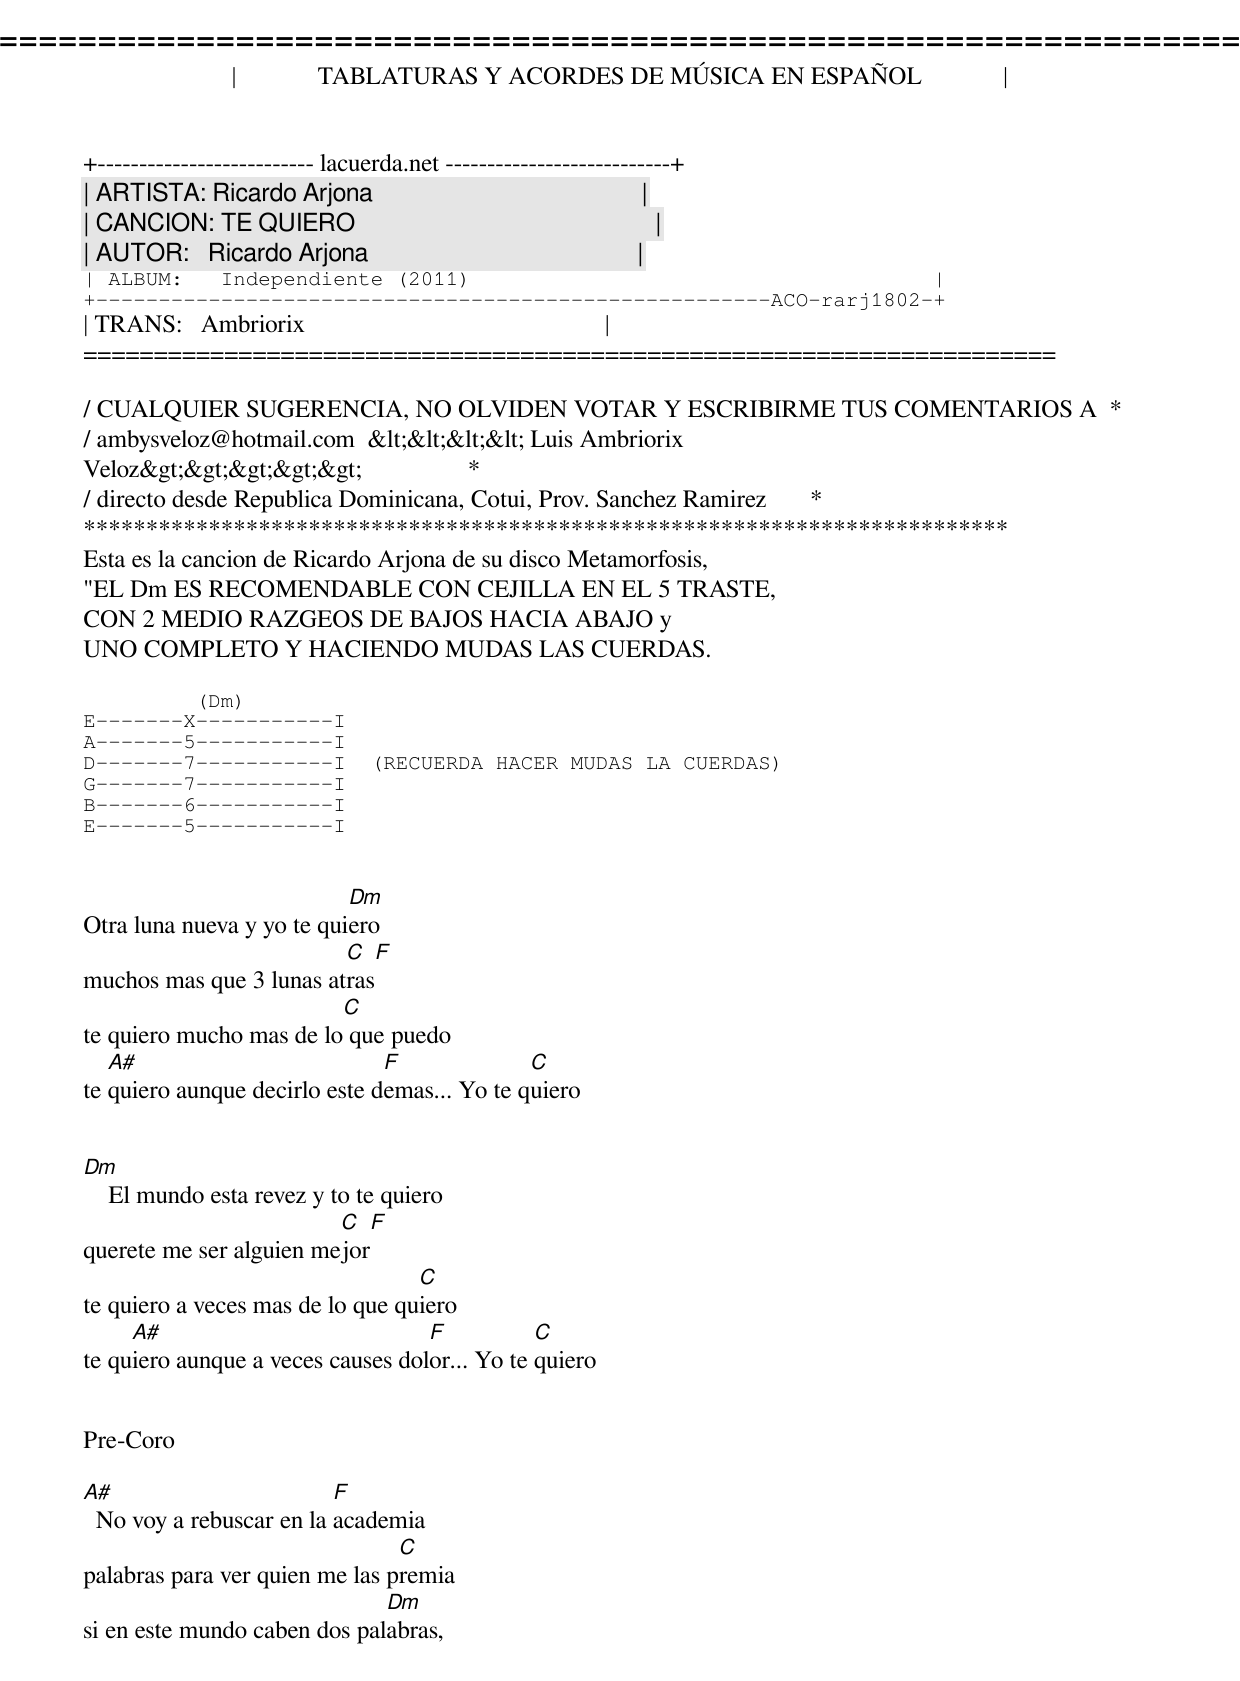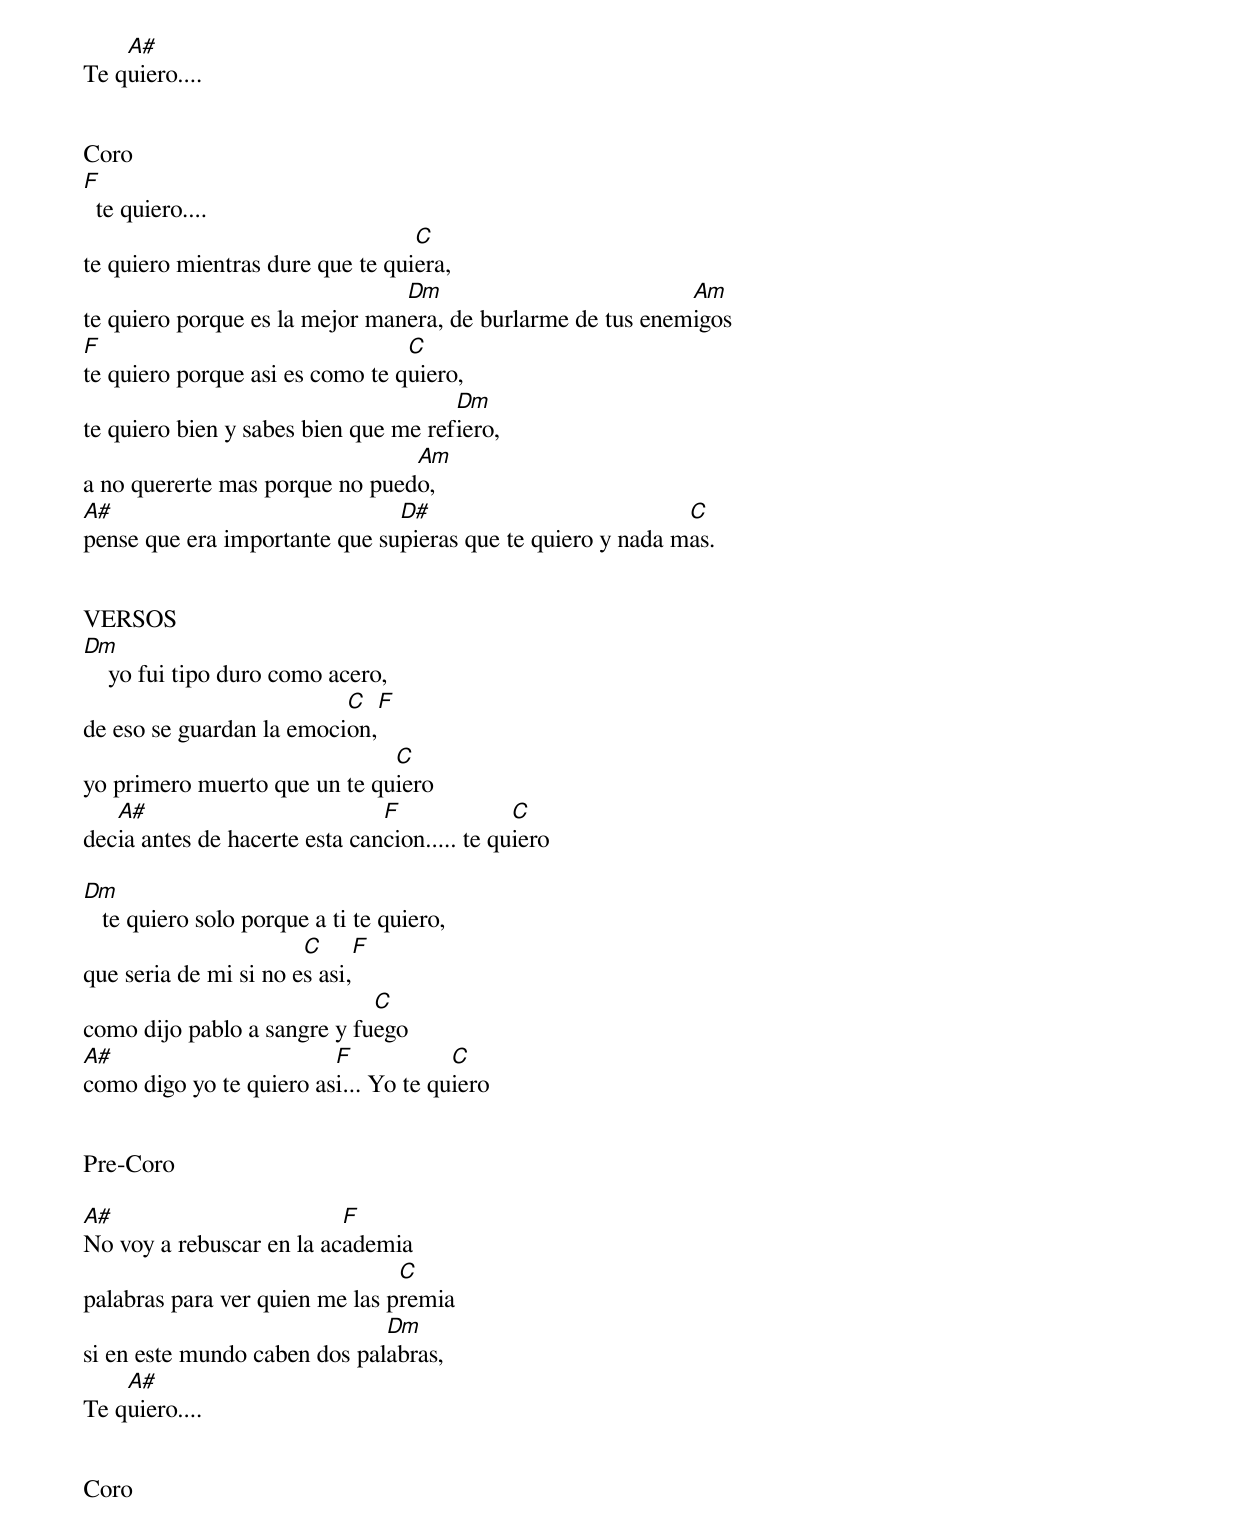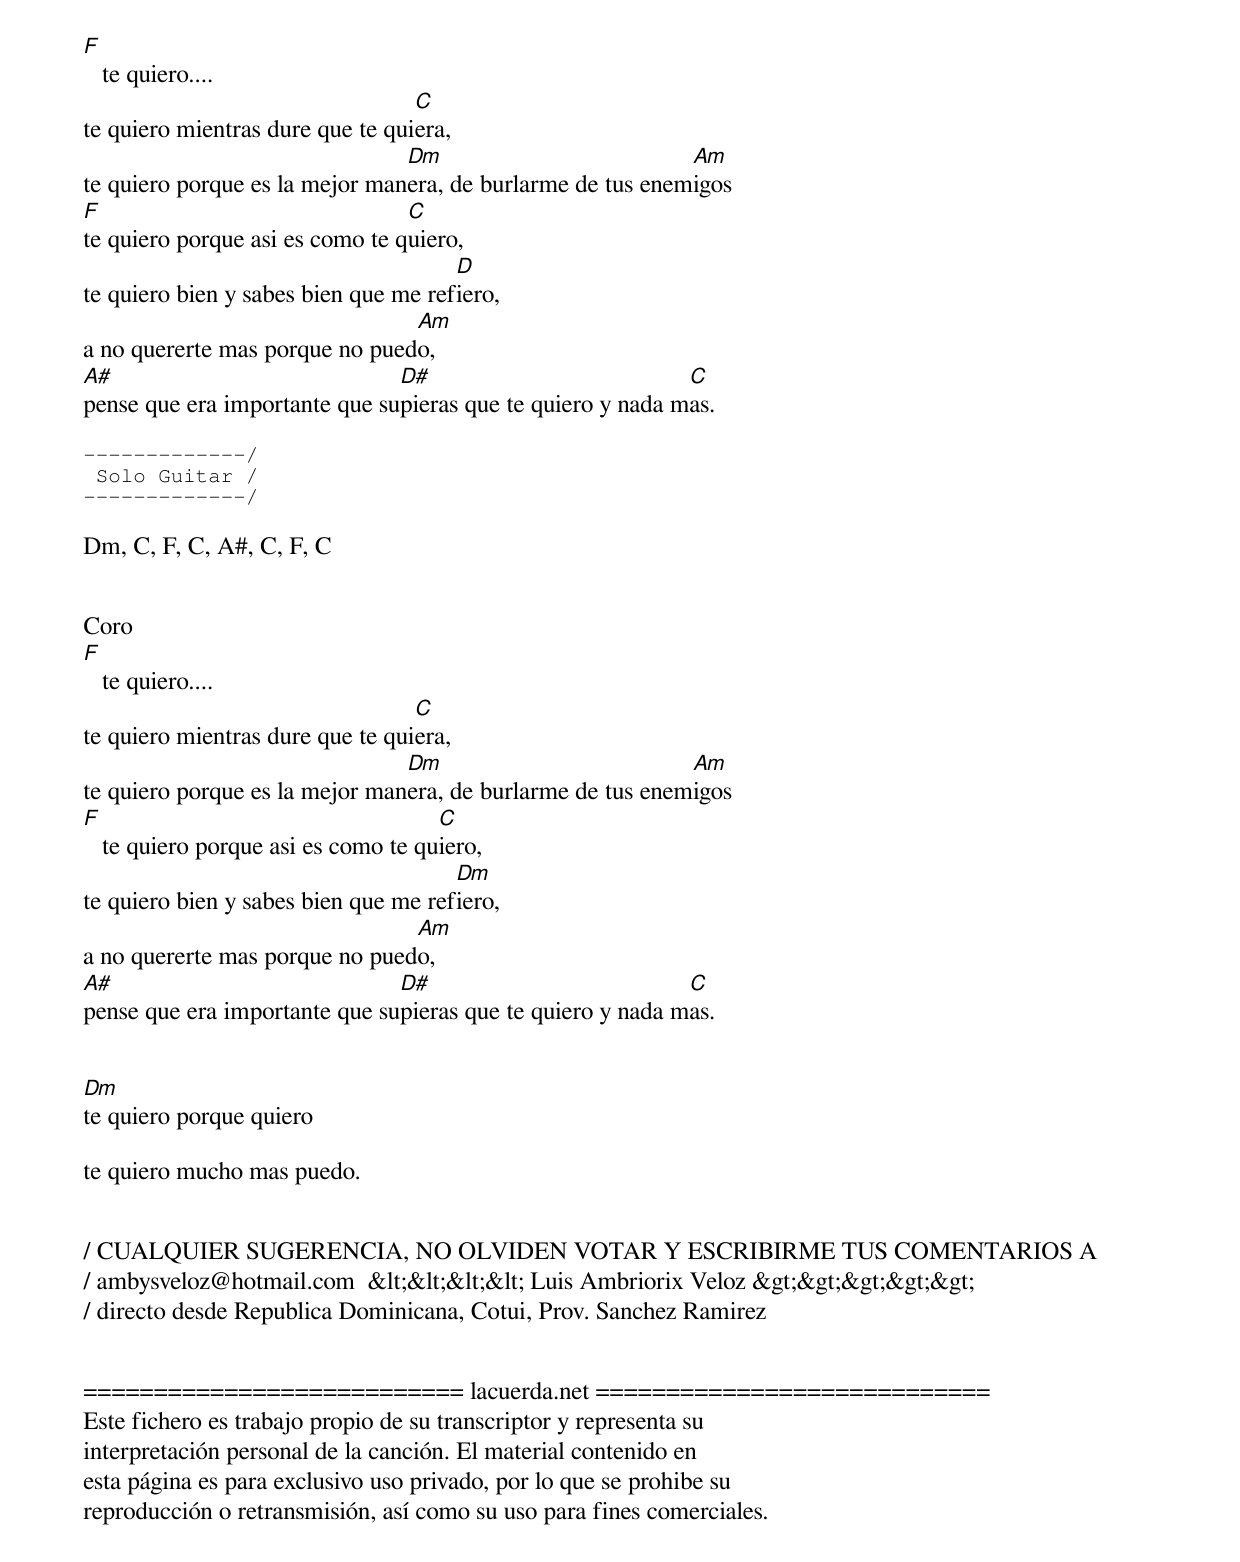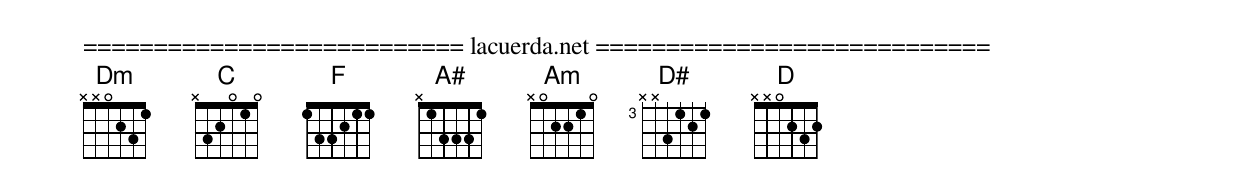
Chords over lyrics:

=====================================================================
|             TABLATURAS Y ACORDES DE MÚSICA EN ESPAÑOL             |
+-------------------------- lacuerda.net ---------------------------+
| ARTISTA: Ricardo Arjona                                           |
| CANCION: TE QUIERO                                                |
| AUTOR:   Ricardo Arjona                                           |
| ALBUM:   Independiente (2011)                                     |
+------------------------------------------------------ACO-rarj1802-+
| TRANS:   Ambriorix                                                |
=====================================================================

/ CUALQUIER SUGERENCIA, NO OLVIDEN VOTAR Y ESCRIBIRME TUS COMENTARIOS A  *
/ ambysveloz@hotmail.com  &lt;&lt;&lt;&lt; Luis Ambriorix
Veloz&gt;&gt;&gt;&gt;&gt;                 *
/ directo desde Republica Dominicana, Cotui, Prov. Sanchez Ramirez       *
**************************************************************************
Esta es la cancion de Ricardo Arjona de su disco Metamorfosis,
"EL Dm ES RECOMENDABLE CON CEJILLA EN EL 5 TRASTE,
CON 2 MEDIO RAZGEOS DE BAJOS HACIA ABAJO y
UNO COMPLETO Y HACIENDO MUDAS LAS CUERDAS.

         (Dm)
E-------X-----------I
A-------5-----------I
D-------7-----------I  (RECUERDA HACER MUDAS LA CUERDAS)
G-------7-----------I
B-------6-----------I
E-------5-----------I


                           Dm
Otra luna nueva y yo te quiero
                         C      F
muchos mas que 3 lunas atras
                         C
te quiero mucho mas de lo que puedo
   A#                          F              C
te quiero aunque decirlo este demas... Yo te quiero


Dm
    El mundo esta revez y to te quiero
                         C      F
querete me ser alguien mejor
                                  C
te quiero a veces mas de lo que quiero
     A#                            F           C
te quiero aunque a veces causes dolor... Yo te quiero


Pre-Coro

A#                        F
  No voy a rebuscar en la academia
                                C
palabras para ver quien me las premia
                              Dm
si en este mundo caben dos palabras,
    A#
Te quiero....


Coro
F
  te quiero....
                                  C
te quiero mientras dure que te quiera,
                                Dm                          Am
te quiero porque es la mejor manera, de burlarme de tus enemigos
F                                C
te quiero porque asi es como te quiero,
                                      Dm
te quiero bien y sabes bien que me refiero,
                                Am
a no quererte mas porque no puedo,
A#                             D#                           C
pense que era importante que supieras que te quiero y nada mas.


VERSOS
Dm
    yo fui tipo duro como acero,
                          C      F
de eso se guardan la emocion,
                              C
yo primero muerto que un te quiero
   A#                          F              C
decia antes de hacerte esta cancion..... te quiero

Dm
   te quiero solo porque a ti te quiero,
                       C        F
que seria de mi si no es asi,
                             C
como dijo pablo a sangre y fuego
A#                       F            C
como digo yo te quiero asi... Yo te quiero


Pre-Coro

A#                        F
No voy a rebuscar en la academia
                                C
palabras para ver quien me las premia
                              Dm
si en este mundo caben dos palabras,
    A#
Te quiero....


Coro
F
   te quiero....
                                  C
te quiero mientras dure que te quiera,
                                Dm                          Am
te quiero porque es la mejor manera, de burlarme de tus enemigos
F                                C
te quiero porque asi es como te quiero,
                                      D
te quiero bien y sabes bien que me refiero,
                                Am
a no quererte mas porque no puedo,
A#                             D#                           C
pense que era importante que supieras que te quiero y nada mas.

-------------/
 Solo Guitar /
-------------/

Dm, C, F, C, A#, C, F, C


Coro
F
   te quiero....
                                  C
te quiero mientras dure que te quiera,
                                Dm                          Am
te quiero porque es la mejor manera, de burlarme de tus enemigos
F                                    C
   te quiero porque asi es como te quiero,
                                      Dm
te quiero bien y sabes bien que me refiero,
                                Am
a no quererte mas porque no puedo,
A#                             D#                           C
pense que era importante que supieras que te quiero y nada mas.


Dm
te quiero porque quiero

te quiero mucho mas puedo.


/ CUALQUIER SUGERENCIA, NO OLVIDEN VOTAR Y ESCRIBIRME TUS COMENTARIOS A
/ ambysveloz@hotmail.com  &lt;&lt;&lt;&lt; Luis Ambriorix Veloz &gt;&gt;&gt;&gt;&gt;
/ directo desde Republica Dominicana, Cotui, Prov. Sanchez Ramirez


=========================== lacuerda.net ============================
Este fichero es trabajo propio de su transcriptor y representa su
interpretación personal de la canción. El material contenido en
esta página es para exclusivo uso privado, por lo que se prohibe su
reproducción o retransmisión, así como su uso para fines comerciales.
=========================== lacuerda.net ============================
